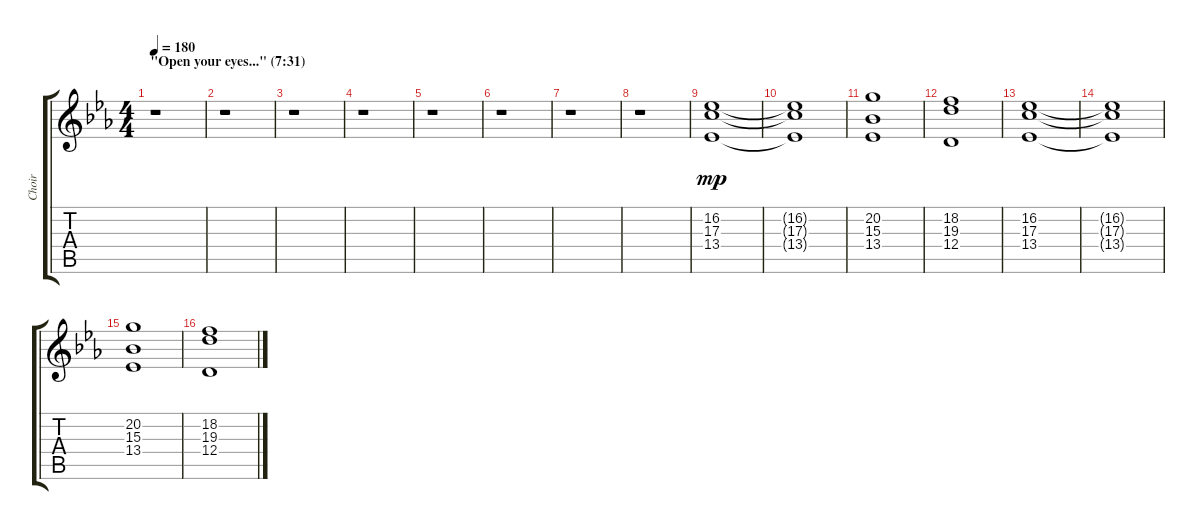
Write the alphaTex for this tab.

\track ("Choir" "Choir") {instrument choiraahs}
\staff {score tabs}
\tuning (E4 B3 G3 D3 A2 E2) {hide}
\ts (4 4)
\section ("" "\"Open your eyes...\" (7:31)")
\tempo 180
\clef g2
\ks cminor
r.1{dy f} |
r.1 |
r.1 |
r.1 |
r.1 |
r.1 |
r.1 |
r.1 |
(16.2 17.3 13.4).1{dy mp balance 12} |
(16.2{t} 17.3{t} 13.4{t}).1 |
(20.2 15.3 13.4).1 |
(18.2 19.3 12.4).1 |
(16.2 17.3 13.4).1 |
(16.2{t} 17.3{t} 13.4{t}).1 |
(20.2 15.3 13.4).1 |
(18.2 19.3 12.4).1
